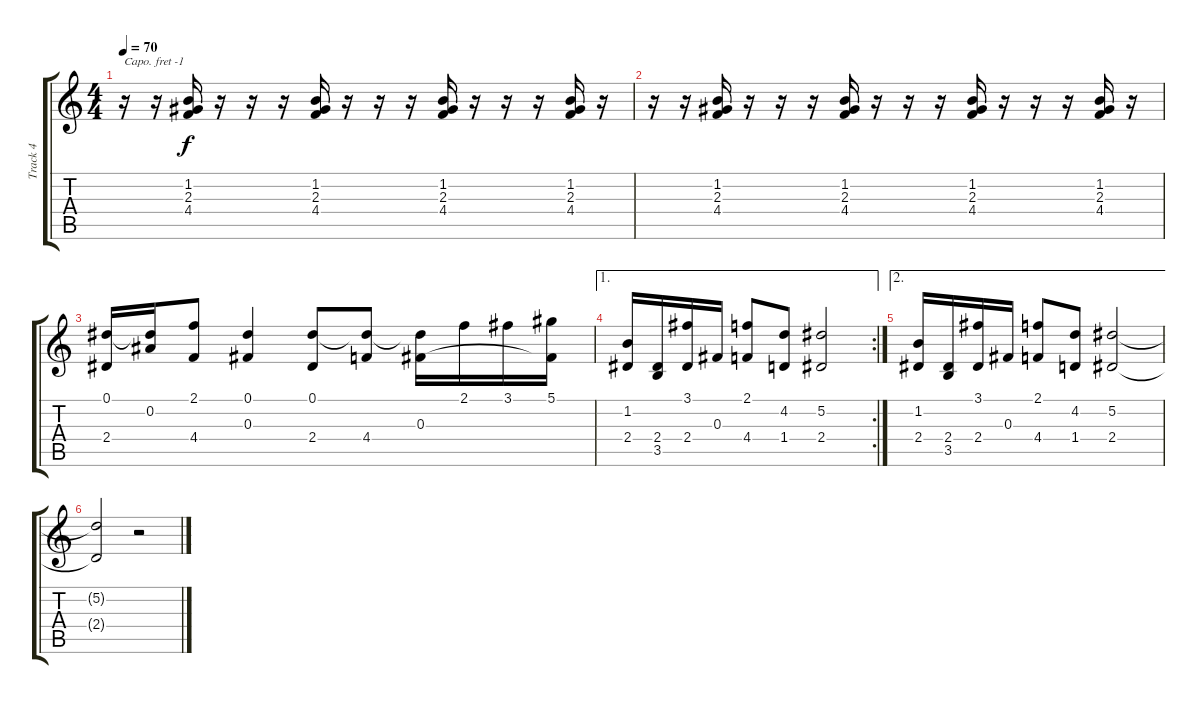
\track ("Track 4" "Track 4") {instrument acousticguitarsteel}
\staff {score tabs}
\capo -1
\tuning (E4 B3 G3 D3 A2 D2) {hide}
\ts (4 4)
\tempo 70
\clef g2
\ks c
r.16{dy f} r.16 (1.2 2.3 4.4).16 r.16 r.16 r.16 (1.2 2.3 4.4).16 r.16 r.16 r.16 (1.2 2.3 4.4).16 r.16 r.16 r.16 (1.2 2.3 4.4).16 r.16 |
r.16 r.16 (1.2 2.3 4.4).16 r.16 r.16 r.16 (1.2 2.3 4.4).16 r.16 r.16 r.16 (1.2 2.3 4.4).16 r.16 r.16 r.16 (1.2 2.3 4.4).16 r.16 |
(0.1 2.4).16 (0.1{t} 0.2).16 (2.1 4.4).8 (0.1 0.3).4 (0.1 2.4).8 (0.1{t} 4.4).8 (0.1{t} 0.3).16 2.1.16 3.1.16 (5.1 0.3{t}).16 |
\ae 1
\rc 2
(1.2 2.4).16 (2.4 3.5).16 (3.1 2.4).16 0.3.16 (2.1 4.4).8 (4.2 1.4).8 (5.2 2.4).2 |
\ae 2
(1.2 2.4).16 (2.4 3.5).16 (3.1 2.4).16 0.3.16 (2.1 4.4).8 (4.2 1.4).8 (5.2 2.4).2 |
(5.2{t} 2.4{t}).2 r.2
